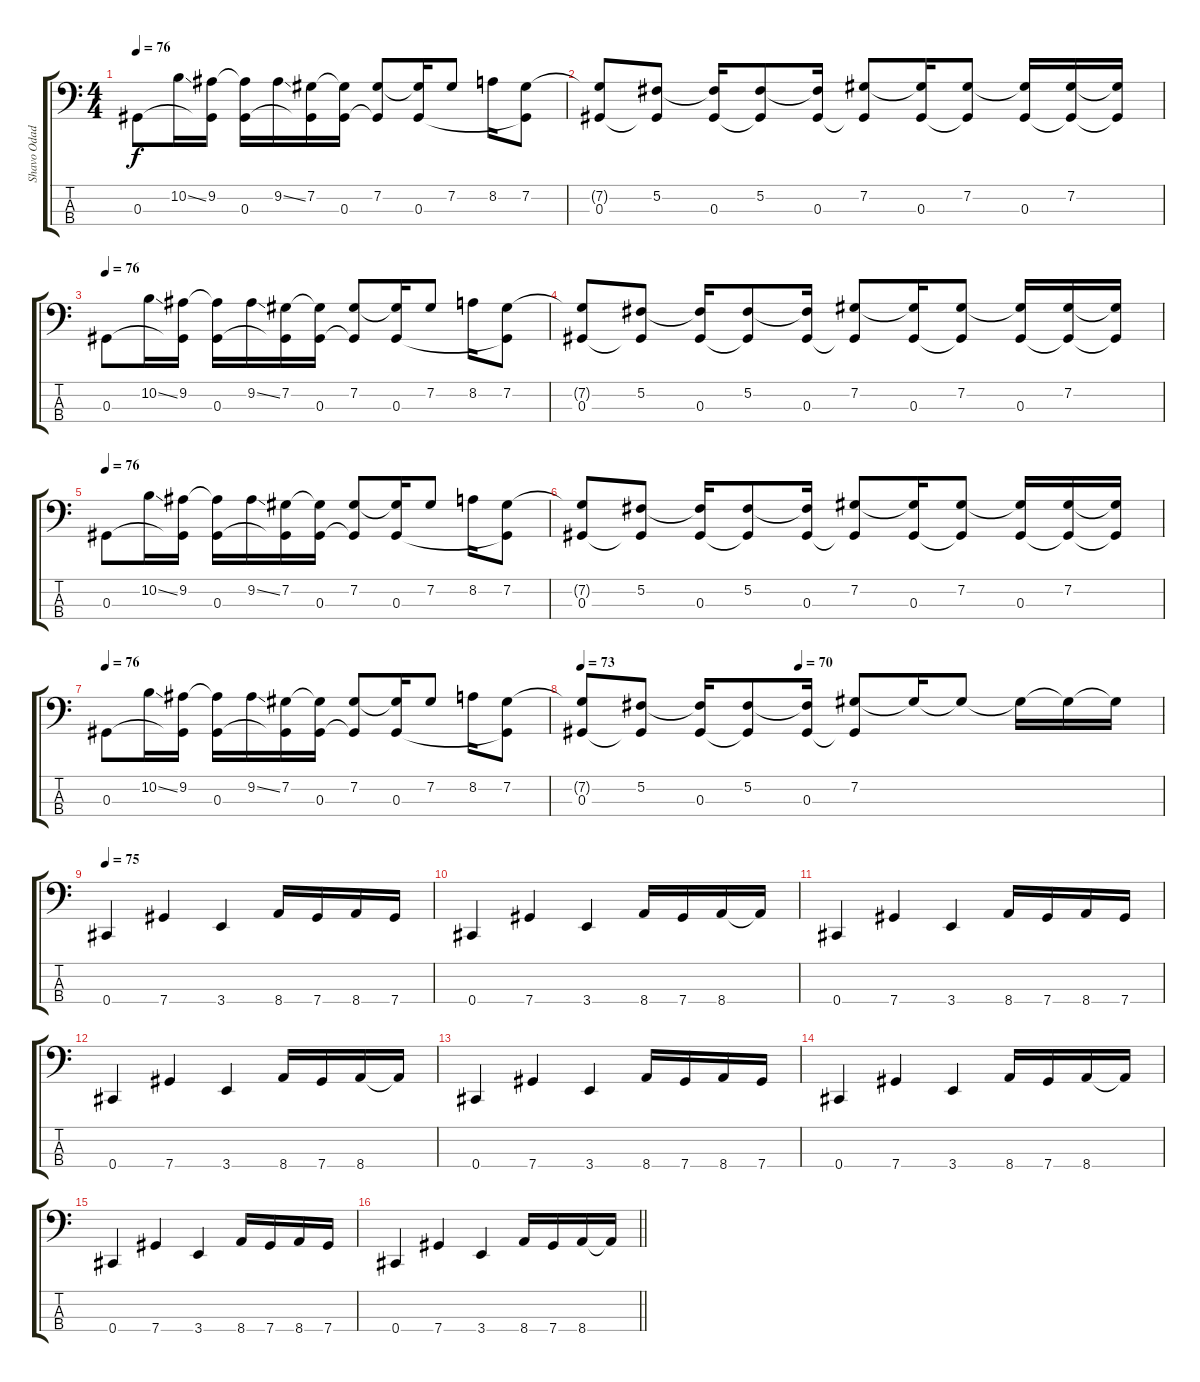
\track ("Shavo Odadjian" "Shavo Odad") {instrument electricbassfinger}
\staff {score tabs}
\tuning (Gb2 Db2 Ab1 Db1) {hide}
\ts (4 4)
\tempo 76
\clef f4
\ks c
0.3.8{dy f} 10.2{ss}.16 (9.2 0.3{t}).16 (9.2{t} 0.3).16 9.2{ss}.16 (7.2 0.3{t}).16 (7.2{t} 0.3).16 (7.2 0.3{t}).8 (7.2{t} 0.3).16 7.2.8 8.2.16 (7.2 0.3{t}).8 |
(7.2{t} 0.3).8 (5.2 0.3{t}).8 (5.2{t} 0.3).16 (5.2 0.3{t}).8 (5.2{t} 0.3).16 (7.2 0.3{t}).8 (7.2{t} 0.3).16 (7.2 0.3{t}).8 (7.2{t} 0.3).16 (7.2 0.3{t}).16 (7.2{t} 0.3{t}).16 |
\tempo 76
0.3.8 10.2{ss}.16 (9.2 0.3{t}).16 (9.2{t} 0.3).16 9.2{ss}.16 (7.2 0.3{t}).16 (7.2{t} 0.3).16 (7.2 0.3{t}).8 (7.2{t} 0.3).16 7.2.8 8.2.16 (7.2 0.3{t}).8 |
(7.2{t} 0.3).8 (5.2 0.3{t}).8 (5.2{t} 0.3).16 (5.2 0.3{t}).8 (5.2{t} 0.3).16 (7.2 0.3{t}).8 (7.2{t} 0.3).16 (7.2 0.3{t}).8 (7.2{t} 0.3).16 (7.2 0.3{t}).16 (7.2{t} 0.3{t}).16 |
\tempo 76
0.3.8 10.2{ss}.16 (9.2 0.3{t}).16 (9.2{t} 0.3).16 9.2{ss}.16 (7.2 0.3{t}).16 (7.2{t} 0.3).16 (7.2 0.3{t}).8 (7.2{t} 0.3).16 7.2.8 8.2.16 (7.2 0.3{t}).8 |
(7.2{t} 0.3).8 (5.2 0.3{t}).8 (5.2{t} 0.3).16 (5.2 0.3{t}).8 (5.2{t} 0.3).16 (7.2 0.3{t}).8 (7.2{t} 0.3).16 (7.2 0.3{t}).8 (7.2{t} 0.3).16 (7.2 0.3{t}).16 (7.2{t} 0.3{t}).16 |
\tempo 76
0.3.8 10.2{ss}.16 (9.2 0.3{t}).16 (9.2{t} 0.3).16 9.2{ss}.16 (7.2 0.3{t}).16 (7.2{t} 0.3).16 (7.2 0.3{t}).8 (7.2{t} 0.3).16 7.2.8 8.2.16 (7.2 0.3{t}).8 |
\tempo 73
\tempo (70 0.375)
(7.2{t} 0.3).8 (5.2 0.3{t}).8 (5.2{t} 0.3).16 (5.2 0.3{t}).8 (5.2{t} 0.3).16 (7.2 0.3{t}).8 7.2{t}.16 7.2{t}.8 7.2{t}.16 7.2{t}.16 7.2{t}.16 |
\tempo 75
0.4.4 7.4.4 3.4.4 8.4.16 7.4.16 8.4.16 7.4.16 |
0.4.4 7.4.4 3.4.4 8.4.16 7.4.16 8.4.16 8.4{t}.16 |
0.4.4 7.4.4 3.4.4 8.4.16 7.4.16 8.4.16 7.4.16 |
0.4.4 7.4.4 3.4.4 8.4.16 7.4.16 8.4.16 8.4{t}.16 |
0.4.4 7.4.4 3.4.4 8.4.16 7.4.16 8.4.16 7.4.16 |
0.4.4 7.4.4 3.4.4 8.4.16 7.4.16 8.4.16 8.4{t}.16 |
0.4.4 7.4.4 3.4.4 8.4.16 7.4.16 8.4.16 7.4.16 |
\barLineRight lightlight
0.4.4 7.4.4 3.4.4 8.4.16 7.4.16 8.4.16 8.4{t}.16
